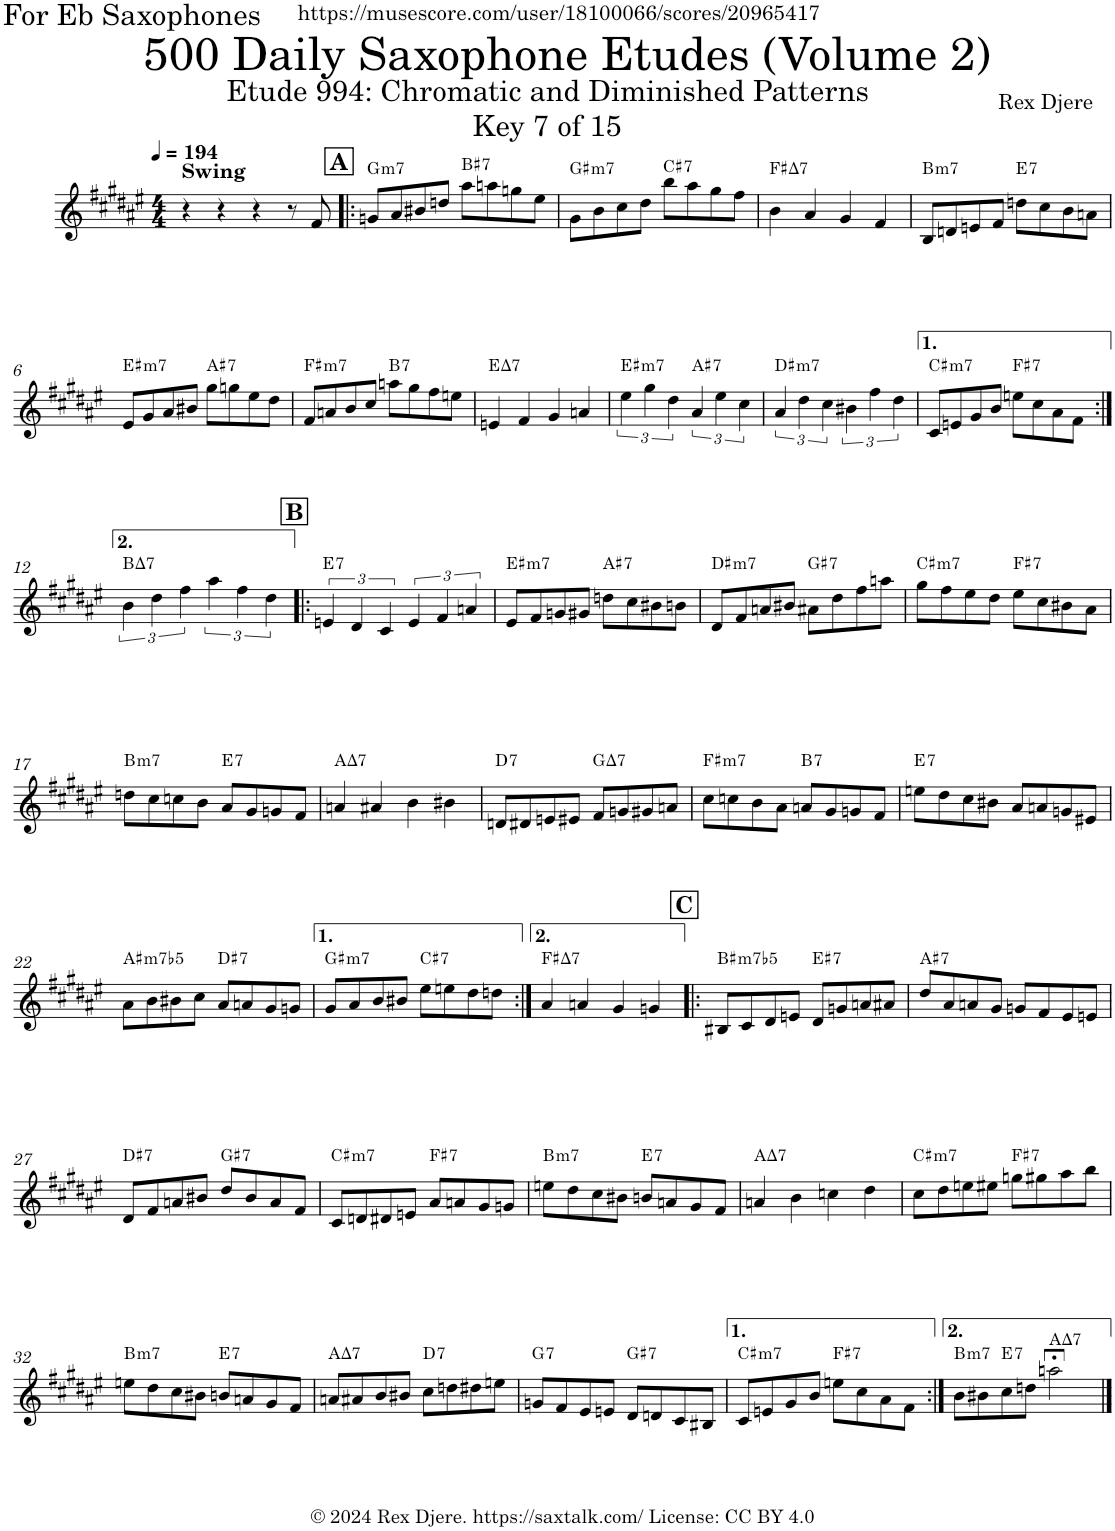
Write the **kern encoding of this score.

**kern	**harte
*part1	*part1
*staff1	*
*I"Alto Saxophone	*
*I'A. Sax.	*
*clefG2	*
*Trd5c9	*
*k[f#c#g#d#a#e#]	*
*M4/4	*
*MM194	*
=1	=1
!LO:TX:a:B:t=Swing	!
4r	.
4r	.
4r	.
8r	.
8f#/	.
!!LO:REH:place=s1:a:B:cj:fs=14:t=A
=2!|:	=2!|:
!	!LO:H:kt=m7
8gn/L	G:min7
8a#/	.
8b#X/	.
8ddn/J	.
!	!LO:H:kt=7
8aa#\L	B#:7
8aan\	.
8ggn\	.
8ee#\J	.
=3	=3
!	!LO:H:kt=m7
8g#\L	G#:min7
8b\	.
8cc#\	.
8dd#\J	.
!	!LO:H:kt=7
8bb\L	C#:7
8aa#\	.
8gg#\	.
8ff#\J	.
=4	=4
!	!LO:H:kt=7
4b\	F#:maj7
4a#/	.
4g#/	.
4f#/	.
=5	=5
!	!LO:H:kt=m7
8B/L	B:min7
8dn/	.
8en/	.
8f#/J	.
!	!LO:H:kt=7
8ddn\L	E:7
8cc#\	.
8b\	.
8an\J	.
!!LO:LB:g=z
=6	=6
!	!LO:H:kt=m7
8e#/L	E#:min7
8g#/	.
8a#/	.
8b#X/J	.
!	!LO:H:kt=7
8gg#\L	A#:7
8ggn\	.
8ee#\	.
8dd#\J	.
=7	=7
!	!LO:H:kt=m7
8f#/L	F#:min7
8an/	.
8b/	.
8cc#/J	.
!	!LO:H:kt=7
8aan\L	B:7
8gg#\	.
8ff#\	.
8een\J	.
=8	=8
!	!LO:H:kt=7
4en/	E:maj7
4f#/	.
4g#/	.
4an/	.
=9	=9
!	!LO:H:kt=m7
6ee#\	E#:min7
6gg#\	.
6dd#\	.
!	!LO:H:kt=7
6a#/	A#:7
6ee#\	.
6cc#\	.
=10	=10
!	!LO:H:kt=m7
6a#/	D#:min7
6dd#\	.
6cc#\	.
6b#X\	.
6ff#\	.
6dd#\	.
=11	=11
!	!LO:H:kt=m7
8c#/L	C#:min7
8en/	.
8g#/	.
8b/J	.
!	!LO:H:kt=7
8een\L	F#:7
8cc#\	.
8a#\	.
8f#\J	.
!!LO:LB:g=z
=12:|!	=12:|!
!	!LO:H:kt=7
6b\	B:maj7
6dd#\	.
6ff#\	.
6aa#\	.
6ff#\	.
6dd#\	.
!!LO:REH:place=s1:a:B:cj:fs=14:t=B
=13!|:	=13!|:
!	!LO:H:kt=7
6en/	E:7
6d#/	.
6c#/	.
6e/	.
6f#/	.
6an/	.
=14	=14
!	!LO:H:kt=m7
8e#/L	E#:min7
8f#/	.
8gn/	.
8g#X/J	.
!	!LO:H:kt=7
8ddn\L	A#:7
8cc#\	.
8b#X\	.
8bn\J	.
=15	=15
!	!LO:H:kt=m7
8d#/L	D#:min7
8f#/	.
8an/	.
8b#X/J	.
!	!LO:H:kt=7
8a#X\L	G#:7
8dd#\	.
8ff#\	.
8aan\J	.
=16	=16
!	!LO:H:kt=m7
8gg#\L	C#:min7
8ff#\	.
8ee#\	.
8dd#\J	.
!	!LO:H:kt=7
8ee#\L	F#:7
8cc#\	.
8b#X\	.
8a#\J	.
!!LO:LB:g=z
=17	=17
!	!LO:H:kt=m7
8ddn\L	B:min7
8cc#\	.
8ccn\	.
8b\J	.
!	!LO:H:kt=7
8a#/L	E:7
8g#/	.
8gn/	.
8f#/J	.
=18	=18
!	!LO:H:kt=7
4an/	A:maj7
4a#X/	.
4b\	.
4b#X\	.
=19	=19
!	!LO:H:kt=7
8dn/L	D:7
8d#X/	.
8en/	.
8e#X/J	.
!	!LO:H:kt=7
8f#/L	G:maj7
8gn/	.
8g#X/	.
8an/J	.
=20	=20
!	!LO:H:kt=m7
8cc#\L	F#:min7
8ccn\	.
8b\	.
8a#\J	.
!	!LO:H:kt=7
8an/L	B:7
8g#/	.
8gn/	.
8f#/J	.
=21	=21
!	!LO:H:kt=7
8een\L	E:7
8dd#\	.
8cc#\	.
8b#X\J	.
8a#/L	.
8an/	.
8gn/	.
8e#X/J	.
!!LO:LB:g=z
=22	=22
!	!LO:H:kt=m7b5
8a#\L	A#:hdim7
8b\	.
8b#X\	.
8cc#\J	.
!	!LO:H:kt=7
8a#/L	D#:7
8an/	.
8g#/	.
8gn/J	.
=23	=23
!	!LO:H:kt=m7
8g#/L	G#:min7
8a#/	.
8b/	.
8b#X/J	.
!	!LO:H:kt=7
8ee#\L	C#:7
8een\	.
8dd#\	.
8ddn\J	.
=24:|!	=24:|!
!	!LO:H:kt=7
4a#/	F#:maj7
4an/	.
4g#/	.
4gn/	.
!!LO:REH:place=s1:a:B:cj:fs=14:t=C
=25!|:	=25!|:
!	!LO:H:kt=m7b5
8B#X/L	B#:hdim7
8c#/	.
8d#/	.
8en/J	.
!	!LO:H:kt=7
8d#/L	E#:7
8gn/	.
8an/	.
8a#X/J	.
=26	=26
!	!LO:H:kt=7
8dd#/L	A#:7
8a#/	.
8an/	.
8g#/J	.
8gn/L	.
8f#/	.
8e#/	.
8en/J	.
!!LO:LB:g=z
=27	=27
!	!LO:H:kt=7
8d#/L	D#:7
8f#/	.
8an/	.
8b#X/J	.
!	!LO:H:kt=7
8dd#/L	G#:7
8b#/	.
8a/	.
8f#/J	.
=28	=28
!	!LO:H:kt=m7
8c#/L	C#:min7
8dn/	.
8d#X/	.
8en/J	.
!	!LO:H:kt=7
8a#/L	F#:7
8an/	.
8g#/	.
8gn/J	.
=29	=29
!	!LO:H:kt=m7
8een\L	B:min7
8dd#\	.
8cc#\	.
8b#X\J	.
!	!LO:H:kt=7
8bn/L	E:7
8an/	.
8g#/	.
8f#/J	.
=30	=30
!	!LO:H:kt=7
4an/	A:maj7
4b\	.
4ccn\	.
4dd#\	.
=31	=31
!	!LO:H:kt=m7
8cc#\L	C#:min7
8dd#\	.
8een\	.
8ee#X\J	.
!	!LO:H:kt=7
8ggn\L	F#:7
8gg#X\	.
8aa#\	.
8bb\J	.
!!LO:LB:g=z
=32	=32
!	!LO:H:kt=m7
8een\L	B:min7
8dd#\	.
8cc#\	.
8b#X\J	.
!	!LO:H:kt=7
8bn/L	E:7
8an/	.
8g#/	.
8f#/J	.
=33	=33
!	!LO:H:kt=7
8an/L	A:maj7
8a#X/	.
8b/	.
8b#X/J	.
!	!LO:H:kt=7
8cc#\L	D:7
8ddn\	.
8dd#X\	.
8een\J	.
=34	=34
!	!LO:H:kt=7
8gn/L	G:7
8f#/	.
8e#/	.
8en/J	.
!	!LO:H:kt=7
8d#/L	G#:7
8dn/	.
8c#/	.
8B#X/J	.
=35	=35
!	!LO:H:kt=m7
8c#/L	C#:min7
8en/	.
8g#/	.
8b/J	.
!	!LO:H:kt=7
8een\L	F#:7
8cc#\	.
8a#\	.
8f#\J	.
=36:|!	=36:|!
!	!LO:H:kt=m7
8b\L	B:min7
8b#X\	.
!	!LO:H:kt=7
8cc#\	E:7
8ddn\J	.
!	!LO:H:kt=7
2aan;<\	A:maj7
==	==
*-	*-
